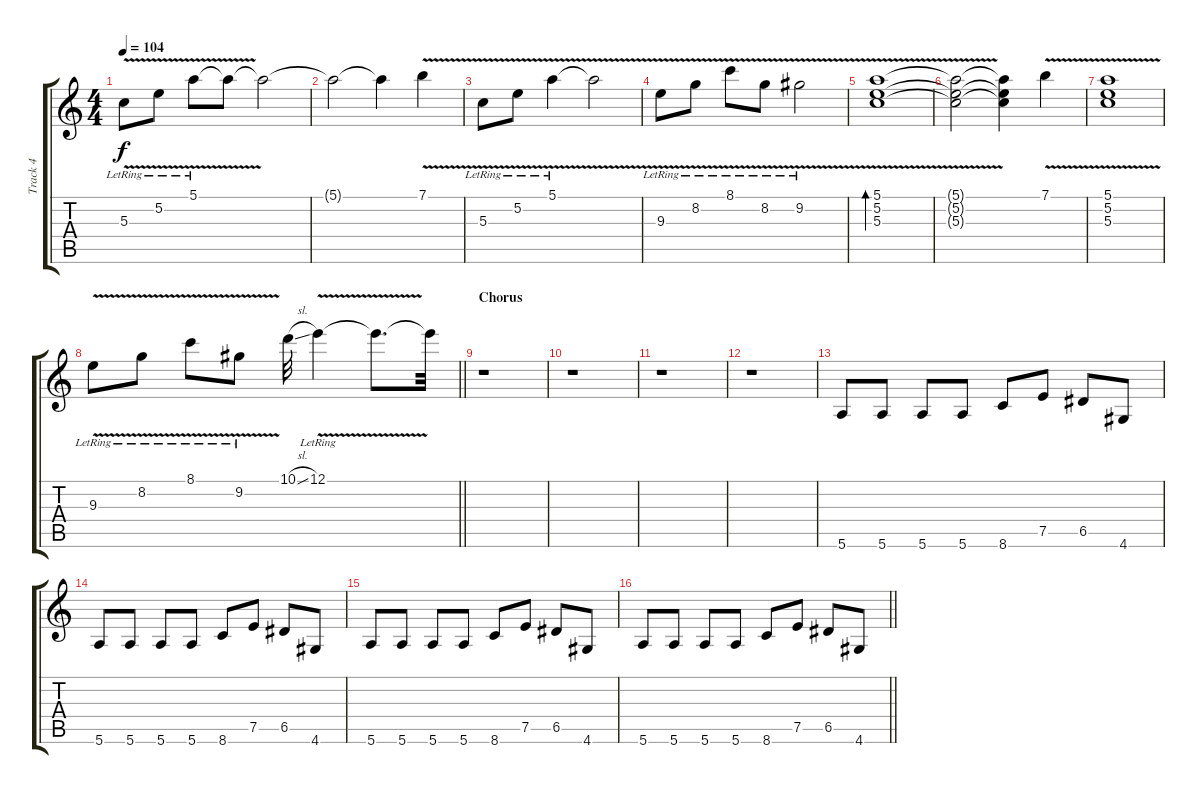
\track ("Track 4" "Track 4") {instrument distortionguitar}
\staff {score tabs}
\tuning (E4 B3 G3 D3 A2 E2) {hide}
\ts (4 4)
\tempo 104
\clef g2
\ks c
5.3{v lr}.8{dy f volume 8} 5.2{v lr}.8 5.1{v lr}.8 5.1{t}.8 5.1{t}.2 |
5.1{t}.2 5.1{t}.4 7.1{v}.4 |
5.3{v lr}.8 5.2{v lr}.8 5.1{v lr}.4 5.1{t}.2 |
9.3{v lr}.8 8.2{v lr}.8 8.1{v lr}.8 8.2{v lr}.8 9.2{v lr}.2 |
(5.1 5.2 5.3{v}).1{bd 240} |
(5.1{t} 5.2{t} 5.3{t}).2 (5.1{t} 5.2{t} 5.3{t}).4 7.1{v}.4 |
(5.1 5.2 5.3{v}).1 |
\barLineRight lightlight
9.3{v lr}.8 8.2{v lr}.8 8.1{v lr}.8 9.2{v lr}.8 10.1{sl}.32 12.1{v lr}.4 12.1{t}.8{d} 12.1{t}.32 |
\section ("" "Chorus")
r.1 |
r.1 |
r.1 |
r.1 |
5.6.8{volume 8} 5.6.8 5.6.8 5.6.8 8.6.8 7.5.8 6.5.8 4.6.8 |
5.6.8 5.6.8 5.6.8 5.6.8 8.6.8 7.5.8 6.5.8 4.6.8 |
5.6.8 5.6.8 5.6.8 5.6.8 8.6.8 7.5.8 6.5.8 4.6.8 |
\barLineRight lightlight
5.6.8 5.6.8 5.6.8 5.6.8 8.6.8 7.5.8 6.5.8 4.6.8
